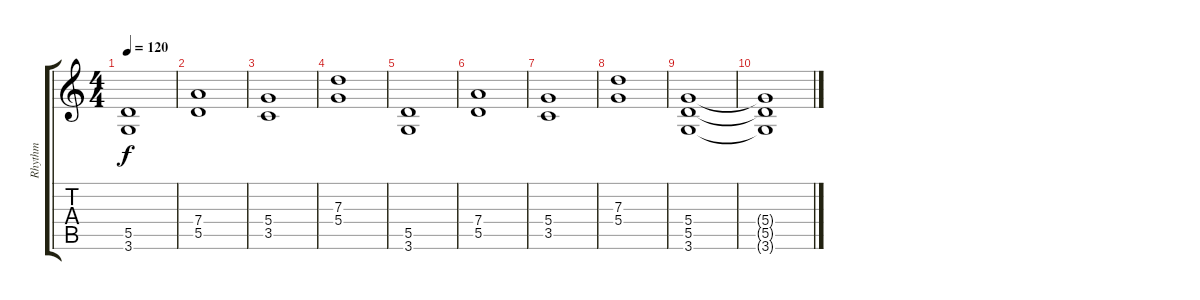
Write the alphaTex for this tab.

\track ("Rhythm" "Rhythm") {instrument distortionguitar}
\staff {score tabs}
\tuning (E4 B3 G3 D3 A2 E2) {hide}
\ts (4 4)
\tempo 120
\clef g2
\ks c
(5.5 3.6).1{dy f} |
(7.4 5.5).1 |
(5.4 3.5).1 |
(7.3 5.4).1 |
(5.5 3.6).1 |
(7.4 5.5).1 |
(5.4 3.5).1 |
(7.3 5.4).1 |
(5.4 5.5 3.6).1 |
(5.4{t} 5.5{t} 3.6{t}).1
